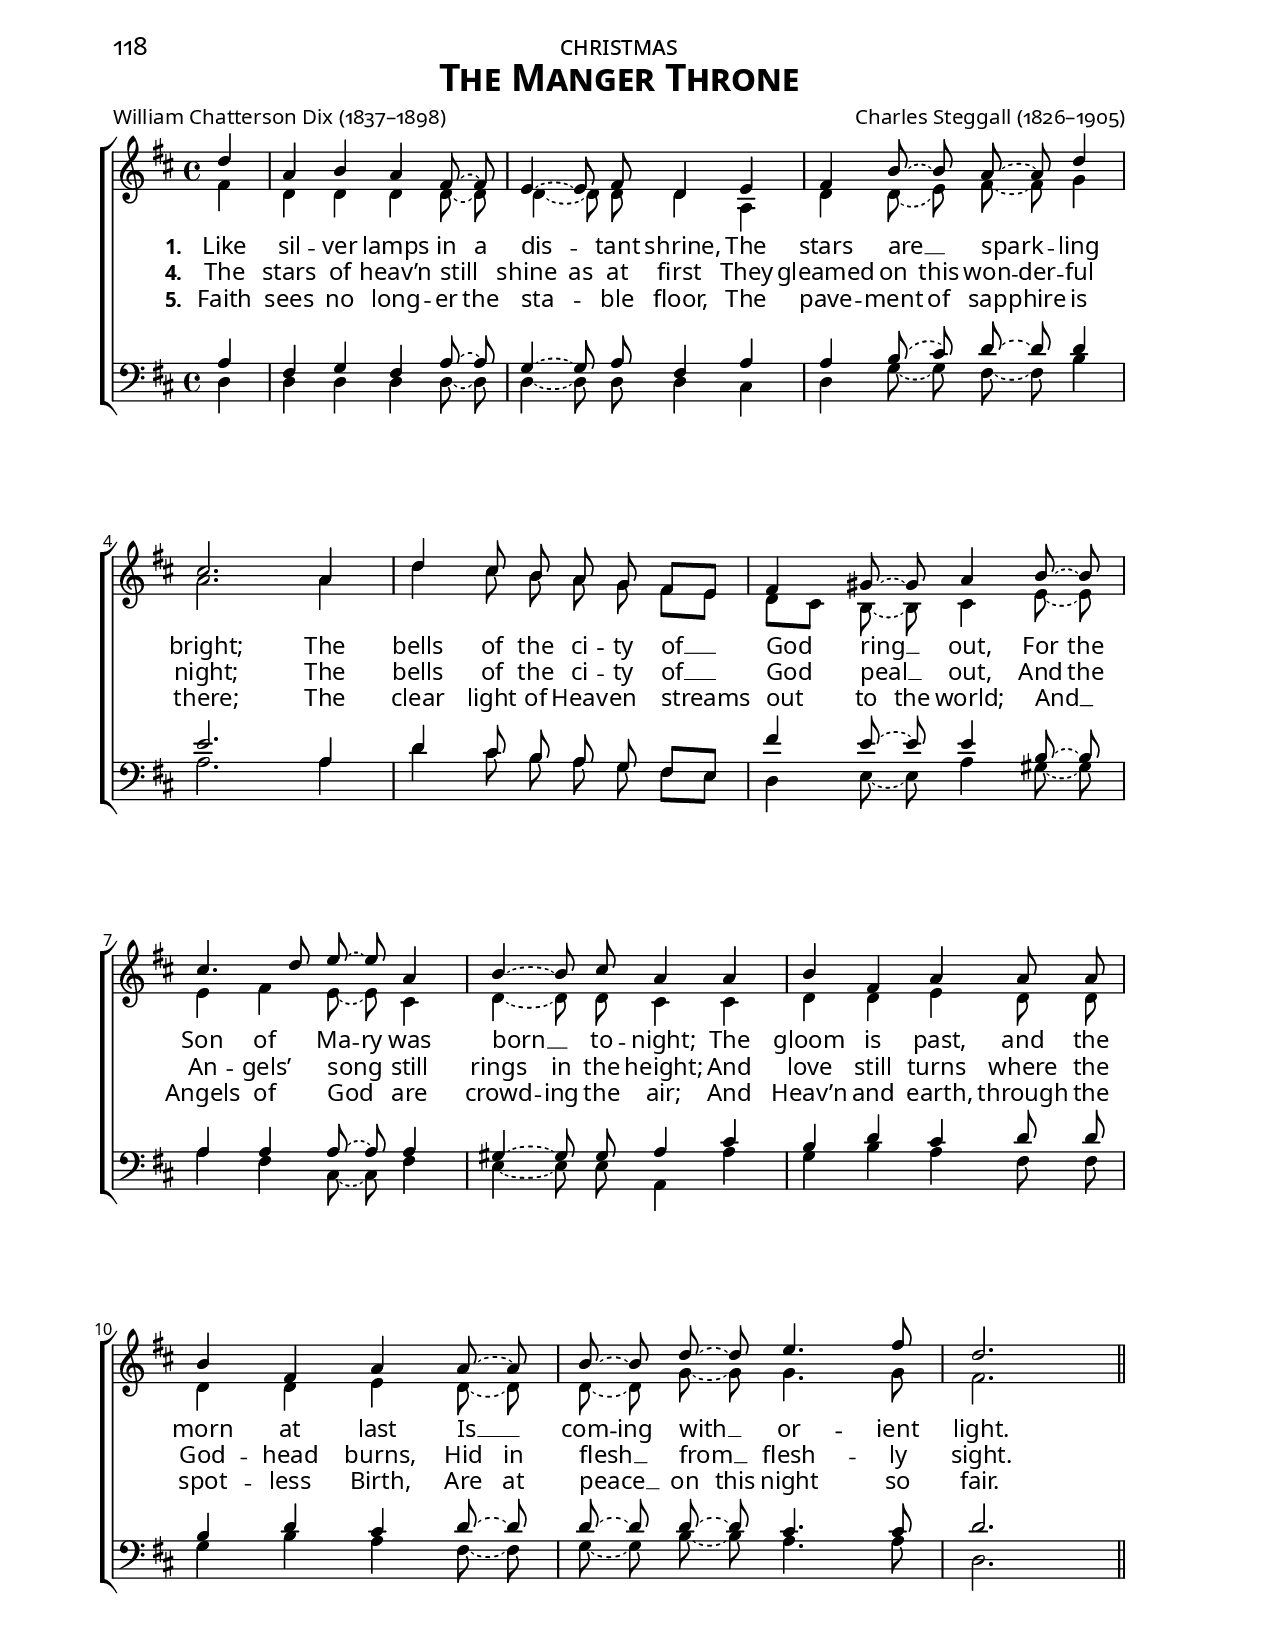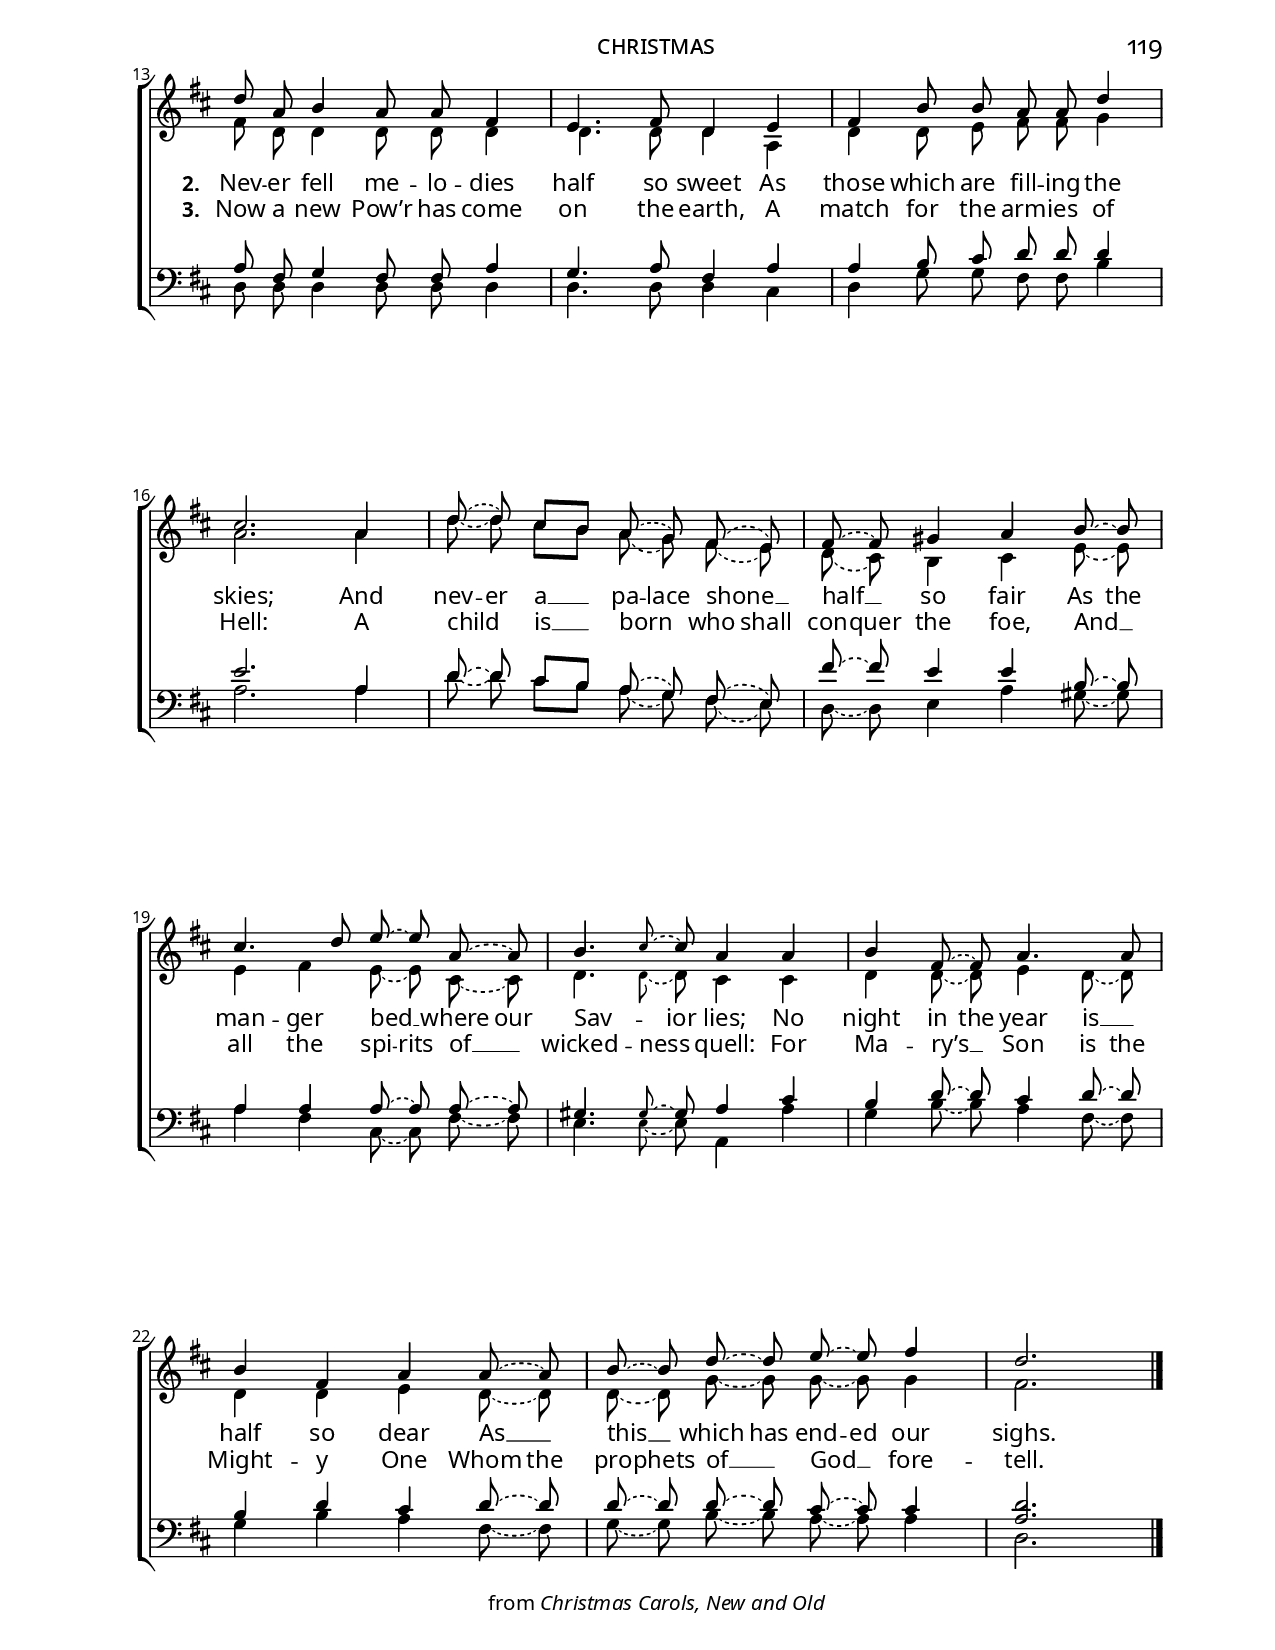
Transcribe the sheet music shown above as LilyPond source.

\version "2.14.2"
\include "util.ly"
\header {
  title = \markup{\override #'(font-name . "Garamond Premier Pro Semibold"){ \abs-fontsize #18 \smallCapsOldStyle"The Manger Throne"}}
  poet = \markup\oldStyleNum"William Chatterson Dix (1837–1898)"
  composer = \markup\oldStyleNum"Charles Steggall (1826–1905)"
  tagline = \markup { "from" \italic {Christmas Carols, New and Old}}
}
\paper {
  %print-all-headers = ##t
  paper-height = 11\in
  paper-width = 8.5\in
  indent = 0\in
  %system-system-spacing = #'((basic-distance . 10) (padding . 0))
  %system-system-spacing =
  %  #'((basic-distance . 0)
  %     (minimum-distance . 0)
  %     (padding . -0.35)
  %     (stretchability . 100))
  ragged-last-bottom = ##f
  ragged-bottom = ##f
  two-sided = ##t
  inner-margin = 1\in
  outer-margin = 0.75\in
  top-margin = 0.26\in
  bottom-margin = 0.25\in
  first-page-number = #118
  print-first-page-number = ##t
  headerLine = \markup{\override #'(font-name . "Garamond Premier Pro") \smallCapsOldStyle"christmas"}
  oddHeaderMarkup = \markup\fill-line{
     \override #'(font-name . "Garamond Premier Pro")\abs-fontsize #12.5
     \combine 
        \fill-line{"" \on-the-fly #print-page-number-check-first
        \oldStylePageNum""
        }
        \fill-line{\headerLine}
  }
  evenHeaderMarkup = \markup {
     \override #'(font-name . "Garamond Premier Pro")\abs-fontsize #12.5
     \combine
        \on-the-fly #print-page-number-check-first
        \oldStylePageNum""
        \fill-line{\headerLine}
  }
}
#(set-global-staff-size 18) \paper{ #(define fonts (make-pango-font-tree "Garamond Premier Pro" "Garamond Premier Pro" "Garamond Premier Pro" (/ 18 20))) }
global = {
  \key d \major
  \time 4/4
  \autoBeamOff
}

sopMusic = \relative c'' {
  \slurDashed
  \tieDashed
  \partial 4 d4 |
  a b a fis8~ fis |
  e4~ e8 fis8 d4 e |
  fis b8~ b a~ a d4 | \break
  
  cis2. a4 |
  d4 cis8 b a g fis[ e] |
  fis4 gis8~ gis a4 b8~ b | \break
  cis4. d8 e~ e a,4 |
  
  b4~ b8 cis8 a4 a |
  b fis a a8 a | \break
  b4 fis a a8~ a |
  b8~ b d8~ d e4. fis8 |
  \partial 2. d2. \bar "||" \pageBreak
  
  d8 a b4 a8 a fis4 |
  e4. fis8 d4 e |
  fis4 b8 b a a d4 | \break
  cis2. a4 |
  
  d8( d) cis[ b] a( g) fis( e) |
  fis8~ fis gis4 a b8~ b | \break
  cis4. d8 e8~ e a,8~ a |
  b4.*2/3 \teeny cis8~ \normalsize cis8 a4 a |
  
  b4 fis8~ fis a4. a8 | \break
  b4 fis a a8~ a |
  b~ b d8~ d e~ e fis4 |
  \partial 2. d2. \bar "|."
}
sopWords = \lyricmode {
  
}

altoMusic = \relative c' {
  \slurDashed
  \tieDashed
  fis4 |
  d d d d8~ d |
  d4~ d8 d8 d4 a |
  d d8( e) fis~ fis g4 |
  
  a2. a4 |
  d cis8 b a g fis[ e] |
  d[ cis] b8~ b cis4 e8~ e |
  e4 fis e8~ e cis4 |
  
  d4~ d8 d8 cis4 cis |
  d d e d8 d |
  d4 d e d8~ d |
  d8~ d g8~ g g4. g8
  fis2. |
  
  fis8 d d4 d8 d d4 |
  d4. d8 d4 a |
  d d8 e fis fis g4 |
  a2. a4 |
  
  d8~ d cis[ b] a( g) fis( e) |
  d( cis) b4 cis e8~ e |
  e4 fis e8~ e cis8~ cis |
  d4.*2/3 \teeny d8~ \normalsize d8 cis4 cis |
  
  d4 d8~ d e4 d8~ d |
  d4 d e d8~ d |
  d~ d g8~ g g~ g g4
  fis2. \bar "|."
}
altoWords = \lyricmode {
  \dropLyricsV
  \set stanza = #"1. "
  \set associatedVoice = "sopranos"
  \set ignoreMelismata = ##t
  Like sil -- ver lamps in a 
  \unset ignoreMelismata
  dis -- tant shrine,
  \unset associatedVoice
  The stars are __ spark -- ling bright;
  The bells of the ci -- ty of __ God ring __ out,
  \set ignoreMelismata = ##t
  For the Son of Ma -- ry was born __ _ to -- night;
  \unset ignoreMelismata
  The gloom is past, and the morn at last
  \set ignoreMelismata = ##t
  Is __ _ com -- ing with __ _ or -- ient light.
  
  \unset ignoreMelismata
  \set stanza = #"2. "
  \set associatedVoice = "sopranos"
  Nev -- er fell me -- lo -- dies half so sweet As those which are fill -- ing the skies;
  \unset associatedVoice
  \set ignoreMelismata = ##t
  And nev -- er a __ _ pa -- lace shone __ _ half __ _ so fair
  As the man -- ger bed __ _ where our Sav -- _ ior lies;
  No night in the year is __ _ half so dear
  As __ _ this __ _ which has end -- ed our sighs.
}
altoWordsII = \lyricmode {
  \dropLyricsV
%\markup\italic
  \set stanza = #"4. "
  \set associatedVoice = "sopranos"
  The stars of heav’n still
  \set ignoreMelismata = ##t
  shine as at first
  \unset associatedVoice
  They gleamed on this won -- der -- ful night;
  \unset ignoreMelismata
  The bells of the ci -- ty of __ God peal __ out,
  \set ignoreMelismata = ##t
  And the An -- gels’ song _ still rings in the height;
  And love still turns where the God -- head burns,
  Hid in flesh __ _ from __ _ flesh -- ly sight.
  
  \unset ignoreMelismata
  \set stanza = #"3. "
  \set associatedVoice = "sopranos"
  Now a new Pow’r has come on the earth,
  \unset associatedVoice
  A match for the arm -- ies of Hell:
  A child is __ born
  \set ignoreMelismata = ##t
  who shall con -- quer the foe,
  And __ _ all the spi -- rits of __ _ wicked -- ness _ quell:
  For Ma -- ry’s __ _ Son is the Might -- y One
  Whom the pro -- phets of __ _ God __ _ fore -- tell.
}
altoWordsIII = \lyricmode {
  \dropLyricsV
  \set stanza = #"5. "
  \set ignoreMelismata = ##t
  \set associatedVoice = "sopranos"
  Faith sees no long -- er the
  sta -- _ ble floor,
  \unset associatedVoice
  The pave -- ment of sap -- phire is there;
  \unset ignoreMelismata
  The clear light of Heav -- en streams out
  \set ignoreMelismata = ##t
  to the world;
  And __ _ Angels of God _ are
  crowd -- ing the air;
  And Heav’n and earth, through the spot -- less Birth,
  Are at peace __ _ on this night so fair.
}
altoWordsIV = \lyricmode {
}
altoWordsV = \lyricmode {
}
altoWordsVI = \lyricmode {
}
tenorMusic = \relative c' {
  \slurDashed
  \tieDashed
  a4 |
  fis g fis a8~ a |
  g4~ g8 a8 fis4 a |
  a b8( cis) d~ d d4 |
  
  e2. a,4 |
  d cis8 b a g fis[ e] |
  fis'4 e8~ e e4 b8~ b |
  a4 a a8~ a a4 |
  
  gis4~ gis8 gis8 a4 cis |
  b d cis d8 d |
  b4 d cis d8~ d |
  d8~ d d8~ d cis4. cis8
  d2. |
  
  a8 fis g4 fis8 fis a4 |
  g4. a8 fis4 a |
  a b8 cis d d d4 |
  e2. a,4 |
  
  d8~ d cis[ b] a( g) fis( e) |
  fis'8~ fis e4 e b8~ b |
  a4 a a8~ a a8~ a |
  gis4.*2/3 \teeny gis8~ \normalsize gis8 a4 cis |
  
  b d8~ d cis4 d8~ d |
  b4 d cis d8~ d |
  d~ d d8~ d cis~ cis cis4
  <d a>2. \bar "|."
}
tenorWords = \lyricmode {

}

bassMusic = \relative c {
  \slurDashed
  \tieDashed
  d4 |
  d d d d8~ d |
  d4~ d8 d8 d4 cis |
  d g8~ g fis~ fis b4 |
  
  a2. a4 |
  d cis8 b a g fis[ e] |
  d4 e8~ e a4 gis8~ gis |
  a4 fis cis8~ cis fis4 |
  
  e4~ e8 e8 a,4 a' |
  g b a fis8 fis |
  g4 b a fis8~ fis |
  g8~ g b8~ b a4. a8
  d,2. |
  
  d8 d d4 d8 d d4 |
  d4. d8 d4 cis |
  d g8 g fis fis b4 |
  a2. a4 |
  
  d8~ d cis[ b] a( g) fis( e) |
  d8~ d e4 a gis8~ gis |
  a4 fis cis8~ cis fis8~ fis |
  e4.*2/3 \teeny e8~ \normalsize e8 a,4 a' |
  
  g b8~ b a4 fis8~ fis |
  g4 b a fis8~ fis |
  g8~ g b8~ b a~ a a4
  d,2. \bar "|."
}
bassWords = \lyricmode {

}

pianoRH = \relative c' {
  
}
pianoLH = \relative c' {
  
}

\score {
  <<
   \new ChoirStaff <<
%    \new Lyrics = sopranos \with { \override VerticalAxisGroup #'nonstaff-relatedstaff-spacing = #'((basic-distance . 1)) }
    \new Staff = women <<
      \new Voice = "sopranos" { \voiceOne << \global \sopMusic >> }
      \new Voice = "altos" { \voiceTwo << \global \altoMusic >> }
    >>
   \new Staff = men <<
      \clef bass
      \new Voice = "tenors" { \voiceOne << \global \tenorMusic >> }
      \new Voice = "basses" { \voiceTwo << \global \bassMusic >> }
    >>
    \new Lyrics \with { alignAboveContext = #"women" \override VerticalAxisGroup #'nonstaff-relatedstaff-spacing = #'((basic-distance . 1))} \lyricsto "sopranos" \sopWords
     \new Lyrics = "altosVI"  \with { alignBelowContext = #"women" \override VerticalAxisGroup #'nonstaff-relatedstaff-spacing = #'((basic-distance . 1))} \lyricsto "altos" \altoWordsVI
    \new Lyrics = "altosV"  \with { alignBelowContext = #"women" \override VerticalAxisGroup #'nonstaff-relatedstaff-spacing = #'((basic-distance . 1))} \lyricsto "altos" \altoWordsV
    \new Lyrics = "altosIV"  \with { alignBelowContext = #"women" \override VerticalAxisGroup #'nonstaff-relatedstaff-spacing = #'((basic-distance . 1))} \lyricsto "altos" \altoWordsIV
    \new Lyrics = "altosIII"  \with { alignBelowContext = #"women" \override VerticalAxisGroup #'nonstaff-relatedstaff-spacing = #'((basic-distance . 1))} \lyricsto "altos" \altoWordsIII
    \new Lyrics = "altosII"  \with { alignBelowContext = #"women" \override VerticalAxisGroup #'nonstaff-relatedstaff-spacing = #'((basic-distance . 1))} \lyricsto "altos" \altoWordsII
    \new Lyrics = "altos"  \with { alignBelowContext = #"women" \override VerticalAxisGroup #'nonstaff-relatedstaff-spacing = #'((basic-distance . 1))} \lyricsto "altos" \altoWords
    \new Lyrics \with { alignAboveContext = #"men" \override VerticalAxisGroup #'nonstaff-relatedstaff-spacing = #'((basic-distance . 1)) } \lyricsto "tenors" \tenorWords
    \new Lyrics \with { alignBelowContext = #"men" \override VerticalAxisGroup #'nonstaff-relatedstaff-spacing = #'((basic-distance . 1)) } \lyricsto "basses" \bassWords
  >>
%    \new PianoStaff << \new Staff { \new Voice { \pianoRH } } \new Staff { \clef "bass" \pianoLH } >>
  >>
  \layout {
  \context {
    \Lyrics
    \override LyricText #'font-size = #1.3
  }
    \context {
      \Score
      %\override SpacingSpanner #'base-shortest-duration = #(ly:make-moment 1 8)
      %\override SpacingSpanner #'common-shortest-duration = #(ly:make-moment 1 4)
    }
    \context {
      % Remove all empty staves
      % \Staff \RemoveEmptyStaves \override VerticalAxisGroup #'remove-first = ##t
    }
    \context {
      \Lyrics
      \override LyricText #'X-offset = #center-on-word
    }
  }
}

